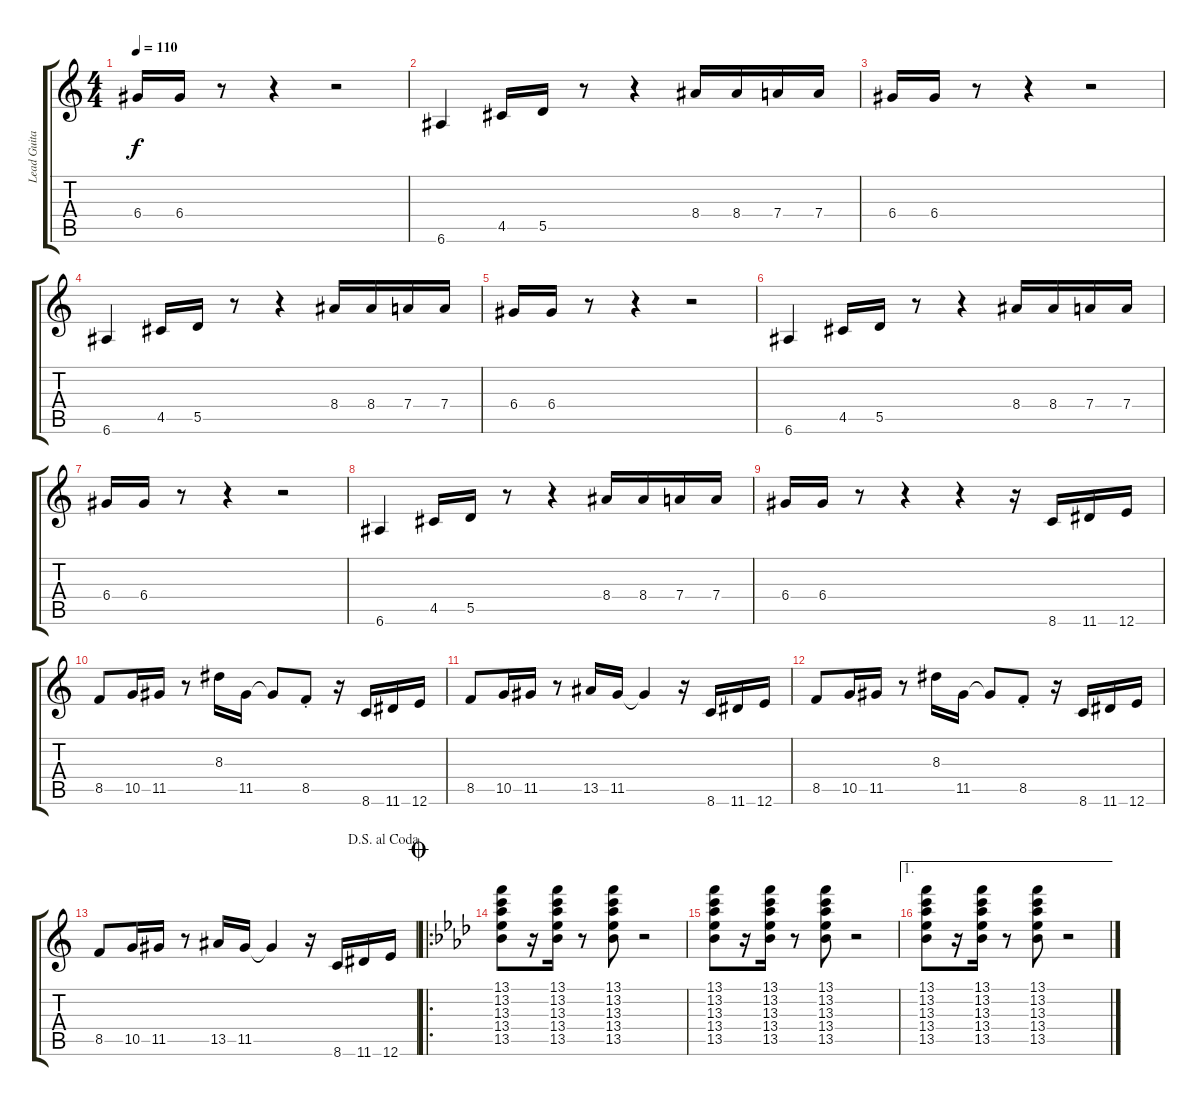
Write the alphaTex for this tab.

\track ("Lead Guitar" "Lead Guita") {instrument electricguitarclean}
\staff {score tabs}
\tuning (E4 B3 G3 D3 A2 E2) {hide}
\ts (4 4)
\tempo 110
\clef g2
\ks c
6.4.16{dy f} 6.4.16 r.8 r.4 r.2 |
6.6.4 4.5.16 5.5.16 r.8 r.4 8.4.16 8.4.16 7.4.16 7.4.16 |
6.4.16 6.4.16 r.8 r.4 r.2 |
6.6.4 4.5.16 5.5.16 r.8 r.4 8.4.16 8.4.16 7.4.16 7.4.16 |
6.4.16 6.4.16 r.8 r.4 r.2 |
6.6.4 4.5.16 5.5.16 r.8 r.4 8.4.16 8.4.16 7.4.16 7.4.16 |
6.4.16 6.4.16 r.8 r.4 r.2 |
6.6.4 4.5.16 5.5.16 r.8 r.4 8.4.16 8.4.16 7.4.16 7.4.16 |
6.4.16 6.4.16 r.8 r.4 r.4 r.16 8.6.16 11.6.16 12.6.16 |
8.5.8 10.5.16 11.5.16 r.8 8.3.16 11.5.16 11.5{t}.8 8.5{st}.8 r.16 8.6.16 11.6.16 12.6.16 |
8.5.8 10.5.16 11.5.16 r.8 13.5.16 11.5.16 11.5{t}.4 r.16 8.6.16 11.6.16 12.6.16 |
8.5.8 10.5.16 11.5.16 r.8 8.3.16 11.5.16 11.5{t}.8 8.5{st}.8 r.16 8.6.16 11.6.16 12.6.16 |
\jump dalsegnoalcoda
8.5.8 10.5.16 11.5.16 r.8 13.5.16 11.5.16 11.5{t}.4 r.16 8.6.16 11.6.16 12.6.16 |
\ro
\jump coda
\ks ab
(13.1 13.2 13.3 13.4 13.5).8 r.16 (13.1 13.2 13.3 13.4 13.5).16 r.8 (13.1 13.2 13.3 13.4 13.5).8 r.2 |
(13.1 13.2 13.3 13.4 13.5).8 r.16 (13.1 13.2 13.3 13.4 13.5).16 r.8 (13.1 13.2 13.3 13.4 13.5).8 r.2 |
\ae 1
(13.1 13.2 13.3 13.4 13.5).8 r.16 (13.1 13.2 13.3 13.4 13.5).16 r.8 (13.1 13.2 13.3 13.4 13.5).8 r.2
